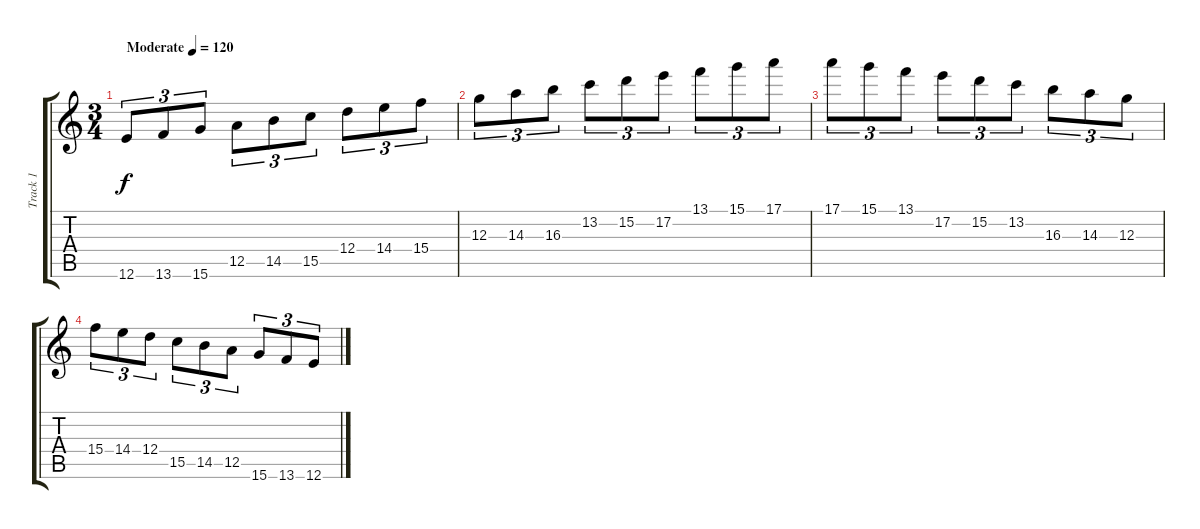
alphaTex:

\track ("Track 1" "Track 1") {instrument acousticguitarsteel}
\staff {score tabs}
\tuning (E4 B3 G3 D3 A2 E2) {hide}
\ts (3 4)
\tempo (120 "Moderate")
\clef g2
\ks c
12.6.8{tu (3 2) dy f instrument acousticguitarsteel} 13.6.8{tu (3 2)} 15.6.8{tu (3 2)} 12.5.8{tu (3 2)} 14.5.8{tu (3 2)} 15.5.8{tu (3 2)} 12.4.8{tu (3 2)} 14.4.8{tu (3 2)} 15.4.8{tu (3 2)} |
12.3.8{tu (3 2)} 14.3.8{tu (3 2)} 16.3.8{tu (3 2)} 13.2.8{tu (3 2)} 15.2.8{tu (3 2)} 17.2.8{tu (3 2)} 13.1.8{tu (3 2)} 15.1.8{tu (3 2)} 17.1.8{tu (3 2)} |
17.1.8{tu (3 2)} 15.1.8{tu (3 2)} 13.1.8{tu (3 2)} 17.2.8{tu (3 2)} 15.2.8{tu (3 2)} 13.2.8{tu (3 2)} 16.3.8{tu (3 2)} 14.3.8{tu (3 2)} 12.3.8{tu (3 2)} |
15.4.8{tu (3 2)} 14.4.8{tu (3 2)} 12.4.8{tu (3 2)} 15.5.8{tu (3 2)} 14.5.8{tu (3 2)} 12.5.8{tu (3 2)} 15.6.8{tu (3 2)} 13.6.8{tu (3 2)} 12.6.8{tu (3 2)}
